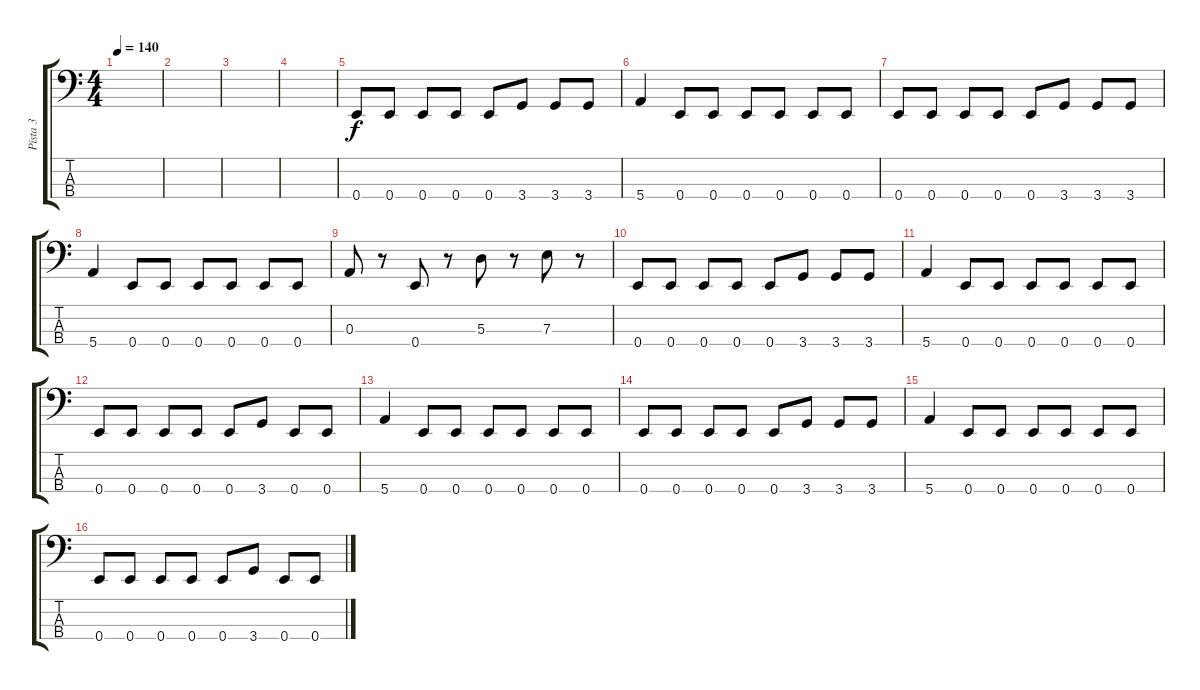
\track ("Pista 3" "Pista 3") {instrument electricbassfinger}
\staff {score tabs}
\tuning (G2 D2 A1 E1) {hide}
\ts (4 4)
\tempo 140
\clef f4
\ks c
|
|
|
|
0.4.8 0.4.8 0.4.8 0.4.8 0.4.8 3.4.8 3.4.8 3.4.8 |
5.4.4 0.4.8 0.4.8 0.4.8 0.4.8 0.4.8 0.4.8 |
0.4.8 0.4.8 0.4.8 0.4.8 0.4.8 3.4.8 3.4.8 3.4.8 |
5.4.4 0.4.8 0.4.8 0.4.8 0.4.8 0.4.8 0.4.8 |
0.3.8 r.8 0.4.8 r.8 5.3.8 r.8 7.3.8 r.8{instrument synthbass2} |
0.4.8 0.4.8 0.4.8 0.4.8 0.4.8 3.4.8 3.4.8 3.4.8 |
5.4.4 0.4.8 0.4.8 0.4.8 0.4.8 0.4.8 0.4.8 |
0.4.8 0.4.8 0.4.8 0.4.8 0.4.8 3.4.8 0.4.8 0.4.8 |
5.4.4 0.4.8 0.4.8 0.4.8 0.4.8 0.4.8 0.4.8 |
0.4.8 0.4.8 0.4.8 0.4.8 0.4.8 3.4.8 3.4.8 3.4.8 |
5.4.4 0.4.8 0.4.8 0.4.8 0.4.8 0.4.8 0.4.8 |
0.4.8 0.4.8 0.4.8 0.4.8 0.4.8 3.4.8 0.4.8 0.4.8
